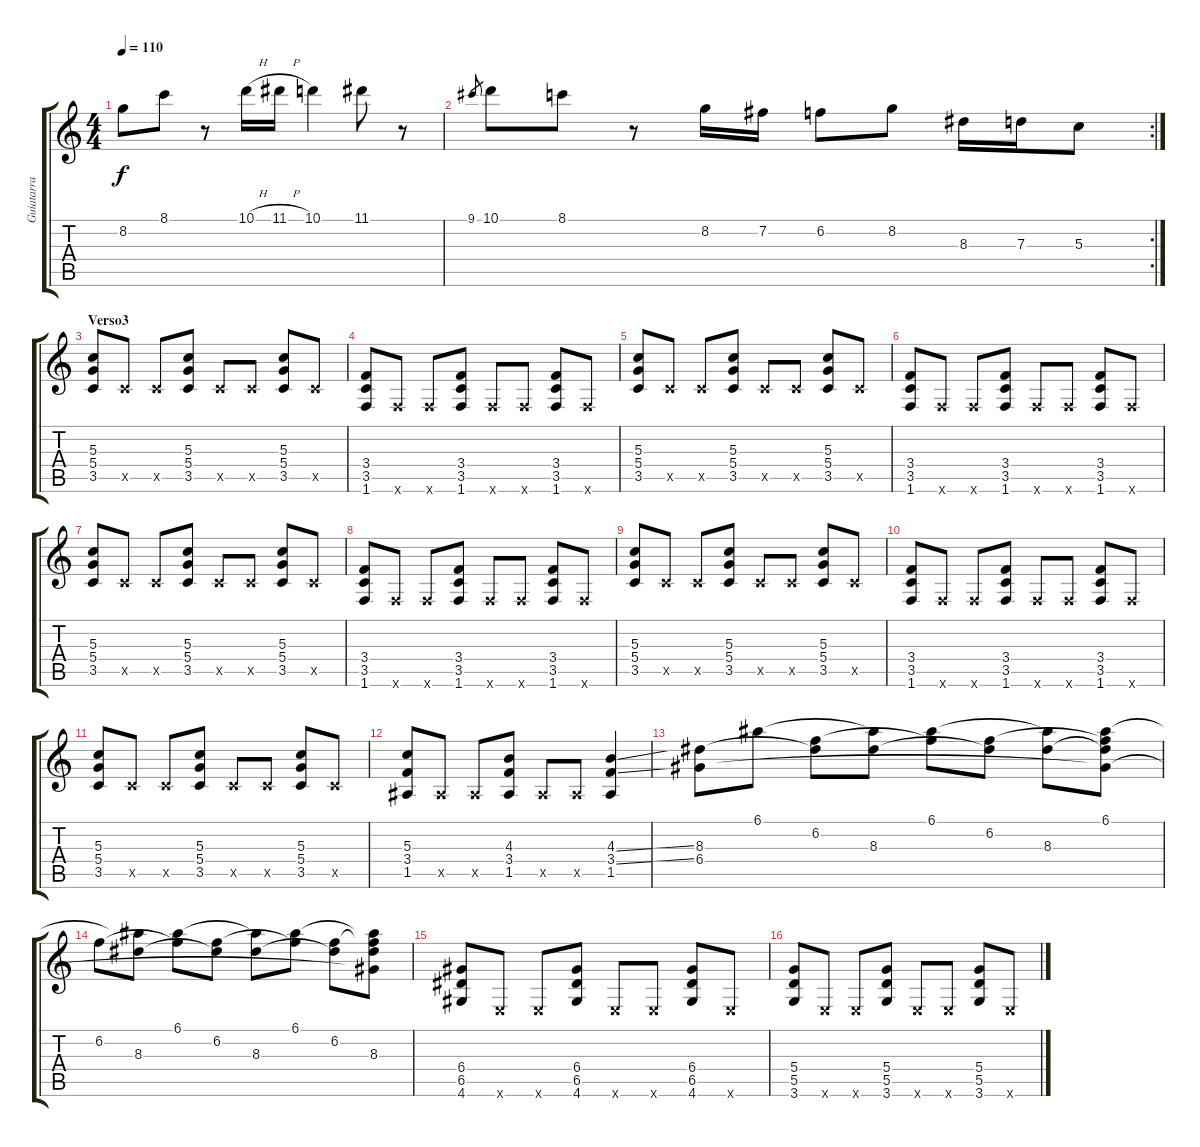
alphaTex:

\track ("Guiatarra" "Guiatarra") {instrument acousticguitarnylon}
\staff {score tabs}
\tuning (E4 B3 G3 D3 A2 E2) {hide}
\ts (4 4)
\tempo 110
\clef g2
\ks c
8.2.8{dy f} 8.1.8 r.8 10.1{h}.16 11.1{h}.16 10.1.4 11.1.8 r.8 |
\rc 2
9.1.8{gr} 10.1.8 8.1.8 r.8 8.2.16 7.2.16 6.2.8 8.2.8 8.3.16 7.3.16 5.3.8 |
\section ("" "Verso3")
(5.3 5.4 3.5).8{volume 13 instrument acousticguitarnylon} 3.5{x}.8 3.5{x}.8 (5.3 5.4 3.5).8 3.5{x}.8 3.5{x}.8 (5.3 5.4 3.5).8 3.5{x}.8 |
(3.4 3.5 1.6).8 1.6{x}.8 1.6{x}.8 (3.4 3.5 1.6).8 1.6{x}.8 1.6{x}.8 (3.4 3.5 1.6).8 1.6{x}.8 |
(5.3 5.4 3.5).8 3.5{x}.8 3.5{x}.8 (5.3 5.4 3.5).8 3.5{x}.8 3.5{x}.8 (5.3 5.4 3.5).8 3.5{x}.8 |
(3.4 3.5 1.6).8 1.6{x}.8 1.6{x}.8 (3.4 3.5 1.6).8 1.6{x}.8 1.6{x}.8 (3.4 3.5 1.6).8 1.6{x}.8 |
(5.3 5.4 3.5).8{volume 13 instrument acousticguitarnylon} 3.5{x}.8 3.5{x}.8 (5.3 5.4 3.5).8 3.5{x}.8 3.5{x}.8 (5.3 5.4 3.5).8 3.5{x}.8 |
(3.4 3.5 1.6).8 1.6{x}.8 1.6{x}.8 (3.4 3.5 1.6).8 1.6{x}.8 1.6{x}.8 (3.4 3.5 1.6).8 1.6{x}.8 |
(5.3 5.4 3.5).8 3.5{x}.8 3.5{x}.8 (5.3 5.4 3.5).8 3.5{x}.8 3.5{x}.8 (5.3 5.4 3.5).8 3.5{x}.8 |
(3.4 3.5 1.6).8 1.6{x}.8 1.6{x}.8 (3.4 3.5 1.6).8 1.6{x}.8 1.6{x}.8 (3.4 3.5 1.6).8 1.6{x}.8 |
(5.3 5.4 3.5).8 3.5{x}.8 3.5{x}.8 (5.3 5.4 3.5).8 3.5{x}.8 3.5{x}.8 (5.3 5.4 3.5).8 3.5{x}.8 |
(5.3 3.4 1.5).8 1.5{x}.8 1.5{x}.8 (4.3 3.4 1.5).8 1.5{x}.8 1.5{x}.8 (4.3{ss} 3.4{ss} 1.5).4 |
(8.3 6.4).8 6.1.8 (6.2 8.3{t}).8 (6.1{t} 8.3).8 (6.1 6.2{t}).8 (6.2 8.3{t}).8 (6.1{t} 8.3).8 (6.1 6.2{t} 8.3{t} 6.4{t}).8 |
6.2.8 (6.1{t} 8.3).8 (6.1 6.2{t}).8 (6.2 8.3{t}).8 (6.1{t} 8.3).8 (6.1 6.2{t}).8 (6.2 8.3{t}).8 (6.1{t} 6.2{t} 8.3 6.4{t}).8 |
(6.4 6.5 4.6).8 0.6{x}.8 0.6{x}.8 (6.4 6.5 4.6).8 0.6{x}.8 0.6{x}.8 (6.4 6.5 4.6).8 0.6{x}.8 |
(5.4 5.5 3.6).8 0.6{x}.8 0.6{x}.8 (5.4 5.5 3.6).8 0.6{x}.8 0.6{x}.8 (5.4 5.5 3.6).8 0.6{x}.8
